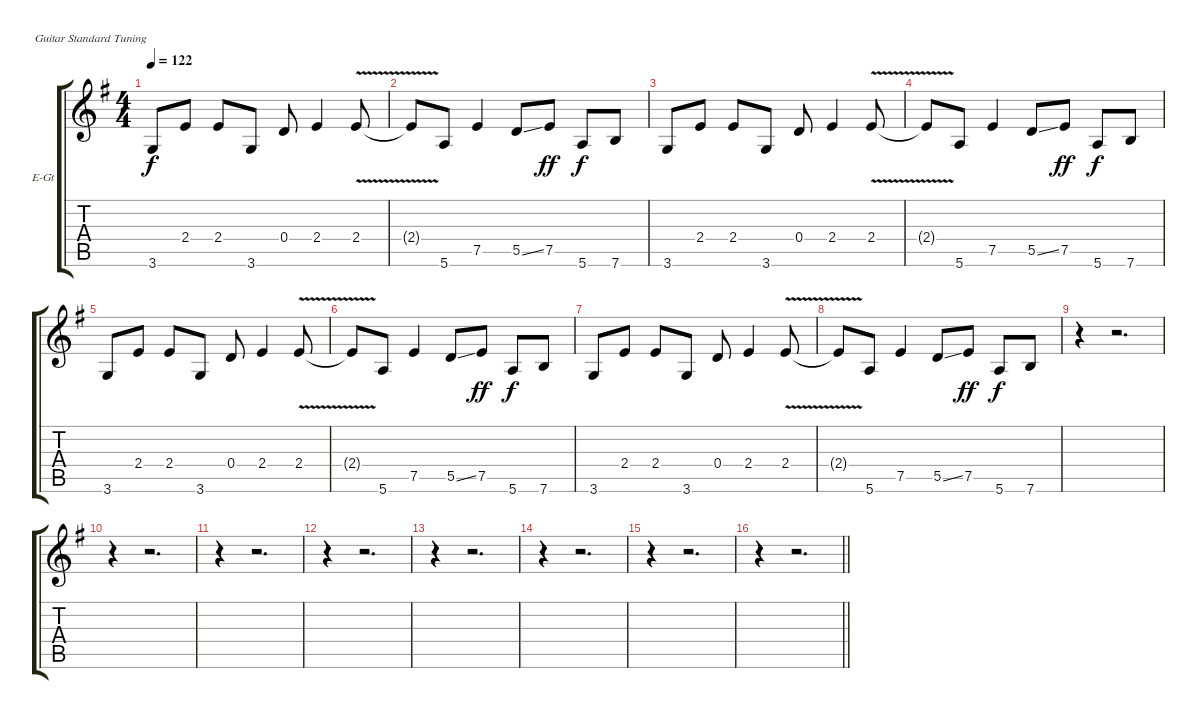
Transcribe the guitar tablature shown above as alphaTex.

\bracketExtendMode groupsimilarinstruments
\firstSystemTrackNameOrientation horizontal
\otherSystemsTrackNameOrientation horizontal
\track ("Guitarra 1" "E-Gt") {instrument electricguitarclean}
\staff {score tabs}
\tuning (E4 B3 G3 D3 A2 E2)
\ts (4 4)
\tempo 122
\clef g2
\ks g
3.6.8{dy f} 2.4.8 2.4.8 3.6.8 0.4.8 2.4.4 2.4{v}.8 |
2.4{v t}.8 5.6.8 7.5.4 5.5{ss}.8 7.5.8{dy ff} 5.6.8{dy f} 7.6.8 |
3.6.8 2.4.8 2.4.8 3.6.8 0.4.8 2.4.4 2.4{v}.8 |
2.4{v t}.8 5.6.8 7.5.4 5.5{ss}.8 7.5.8{dy ff} 5.6.8{dy f} 7.6.8 |
3.6.8 2.4.8 2.4.8 3.6.8 0.4.8 2.4.4 2.4{v}.8 |
2.4{v t}.8 5.6.8 7.5.4 5.5{ss}.8 7.5.8{dy ff} 5.6.8{dy f} 7.6.8 |
3.6.8 2.4.8 2.4.8 3.6.8 0.4.8 2.4.4 2.4{v}.8 |
2.4{v t}.8 5.6.8 7.5.4 5.5{ss}.8 7.5.8{dy ff} 5.6.8{dy f} 7.6.8 |
r.4 r.2{d} |
r.4 r.2{d} |
r.4 r.2{d} |
r.4 r.2{d} |
r.4 r.2{d} |
r.4 r.2{d} |
r.4 r.2{d} |
\barLineRight lightlight
r.4 r.2{d}
